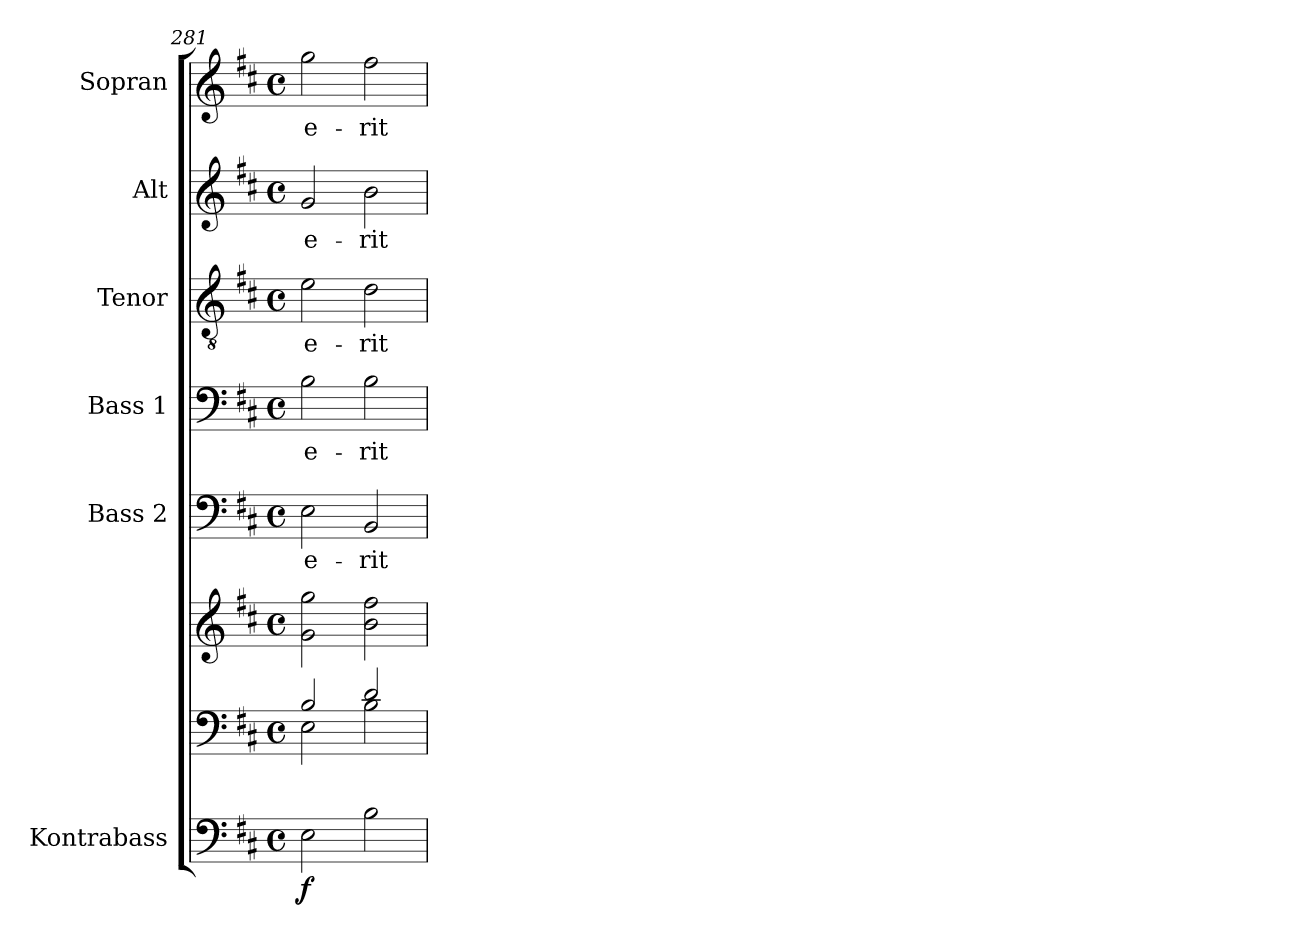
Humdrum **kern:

**kern	**dynam	**kern	**kern	**kern	**text	**kern	**text	**kern	**text	**kern	**text	**kern	**text
*part7	*part7	*part6	*part6	*part5	*part5	*part4	*part4	*part3	*part3	*part2	*part2	*part1	*part1
*staff8	*staff8	*staff7	*staff6	*staff5	*staff5	*staff4	*staff4	*staff3	*staff3	*staff2	*staff2	*staff1	*staff1
*I"Kontrabass	*	*	*	*I"Bass 2	*	*I"Bass 1	*	*I"Tenor	*	*I"Alt	*	*I"Sopran	*
*I'Kb.	*	*	*	*I'B. 2	*	*I'B. 1	*	*I'T.	*	*I'A.	*	*I'S.	*
*clefF4	*	*clefF4	*clefG2	*clefF4	*	*clefF4	*	*clefGv2	*	*clefG2	*	*clefG2	*
*ITrd7c12	*	*	*	*	*	*	*	*	*	*	*	*	*
*k[f#c#]	*	*k[f#c#]	*k[f#c#]	*k[f#c#]	*	*k[f#c#]	*	*k[f#c#]	*	*k[f#c#]	*	*k[f#c#]	*
*D:	*	*D:	*D:	*D:	*	*D:	*	*D:	*	*D:	*	*D:	*
*M4/4	*	*M4/4	*M4/4	*M4/4	*	*M4/4	*	*M4/4	*	*M4/4	*	*M4/4	*
*met(c)	*	*met(c)	*met(c)	*met(c)	*	*met(c)	*	*met(c)	*	*met(c)	*	*met(c)	*
=281	=281	=281	=281	=281	=281	=281	=281	=281	=281	=281	=281	=281	=281
*	*	*^	*	*	*	*	*	*	*	*	*	*	*
!	!LO:DY:b	!	!	!	!	!LO:LY:b	!	!LO:LY:b	!	!LO:LY:b	!	!LO:LY:b	!	!LO:LY:b
2EE\	f	2B/	2E\	2g\ 2gg\	2E\	e-	2B\	e-	2e\	e-	2g/	e-	2gg\	e-
!	!	!	!	!	!	!LO:LY:b	!	!LO:LY:b	!	!LO:LY:b	!	!LO:LY:b	!	!LO:LY:b
2BB\	.	2d/	2B\	2b\ 2ff#\	2BB/	-rit	2B\	-rit	2d\	-rit	2b\	-rit	2ff#\	-rit
*	*	*v	*v	*	*	*	*	*	*	*	*	*	*	*
=	=	=	=	=	=	=	=	=	=	=	=	=	=
*-	*-	*-	*-	*-	*-	*-	*-	*-	*-	*-	*-	*-	*-
